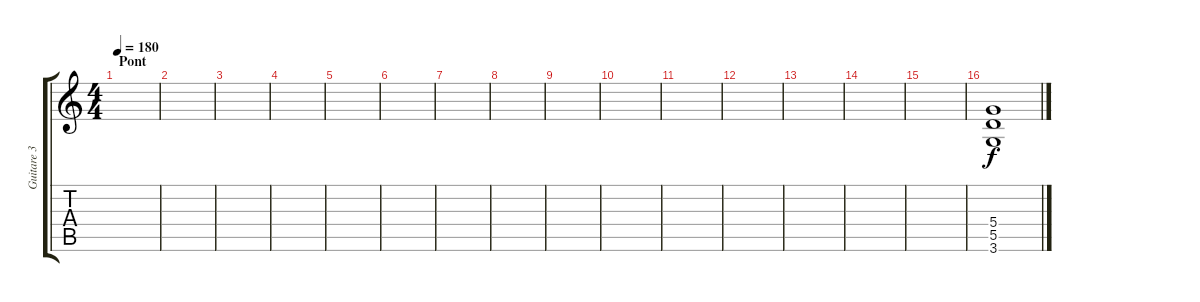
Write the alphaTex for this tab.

\track ("Guitare 3" "Guitare 3") {instrument acousticguitarnylon}
\staff {score tabs}
\tuning (E4 B3 G3 D3 A2 E2) {hide}
\ts (4 4)
\section ("" "Pont")
\tempo 180
\clef g2
\ks c
|
|
|
|
|
|
|
|
|
|
|
|
|
|
|
(5.4 5.5 3.6).1{volume 13 instrument distortionguitar}
